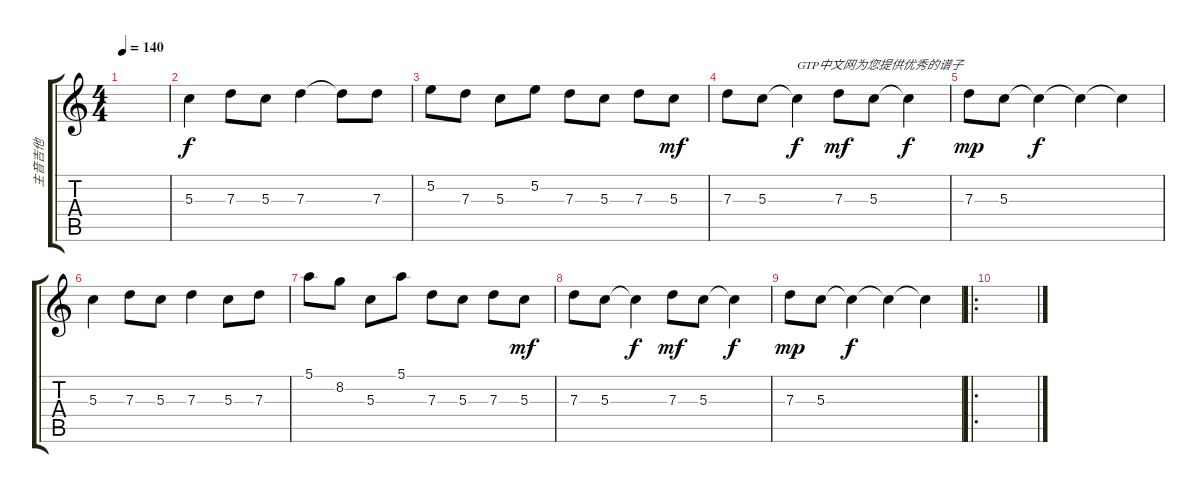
\track ("主音吉他" "主音吉他") {instrument distortionguitar}
\staff {score tabs}
\tuning (E4 B3 G3 D3 A2 E2) {hide}
\ts (4 4)
\tempo 140
\clef g2
\ks c
|
5.3.4{volume 16 instrument pad4choir} 7.3.8 5.3.8 7.3.4 7.3{t}.8 7.3.8 |
5.2.8 7.3.8 5.3.8 5.2.8 7.3.8 5.3.8 7.3.8 5.3.8{dy mf} |
7.3.8 5.3.8 5.3{t}.4{txt "GTP中文网为您提供优秀的谱子" dy f} 7.3.8{dy mf} 5.3.8 5.3{t}.4{dy f} |
7.3.8{dy mp} 5.3.8 5.3{t}.4{dy f} 5.3{t}.4 5.3{t}.4 |
5.3.4 7.3.8 5.3.8 7.3.4 5.3.8 7.3.8 |
5.1.8 8.2.8 5.3.8 5.1.8 7.3.8 5.3.8 7.3.8 5.3.8{dy mf} |
7.3.8 5.3.8 5.3{t}.4{dy f} 7.3.8{dy mf} 5.3.8 5.3{t}.4{dy f} |
7.3.8{dy mp} 5.3.8 5.3{t}.4{dy f} 5.3{t}.4 5.3{t}.4 |
\ro
